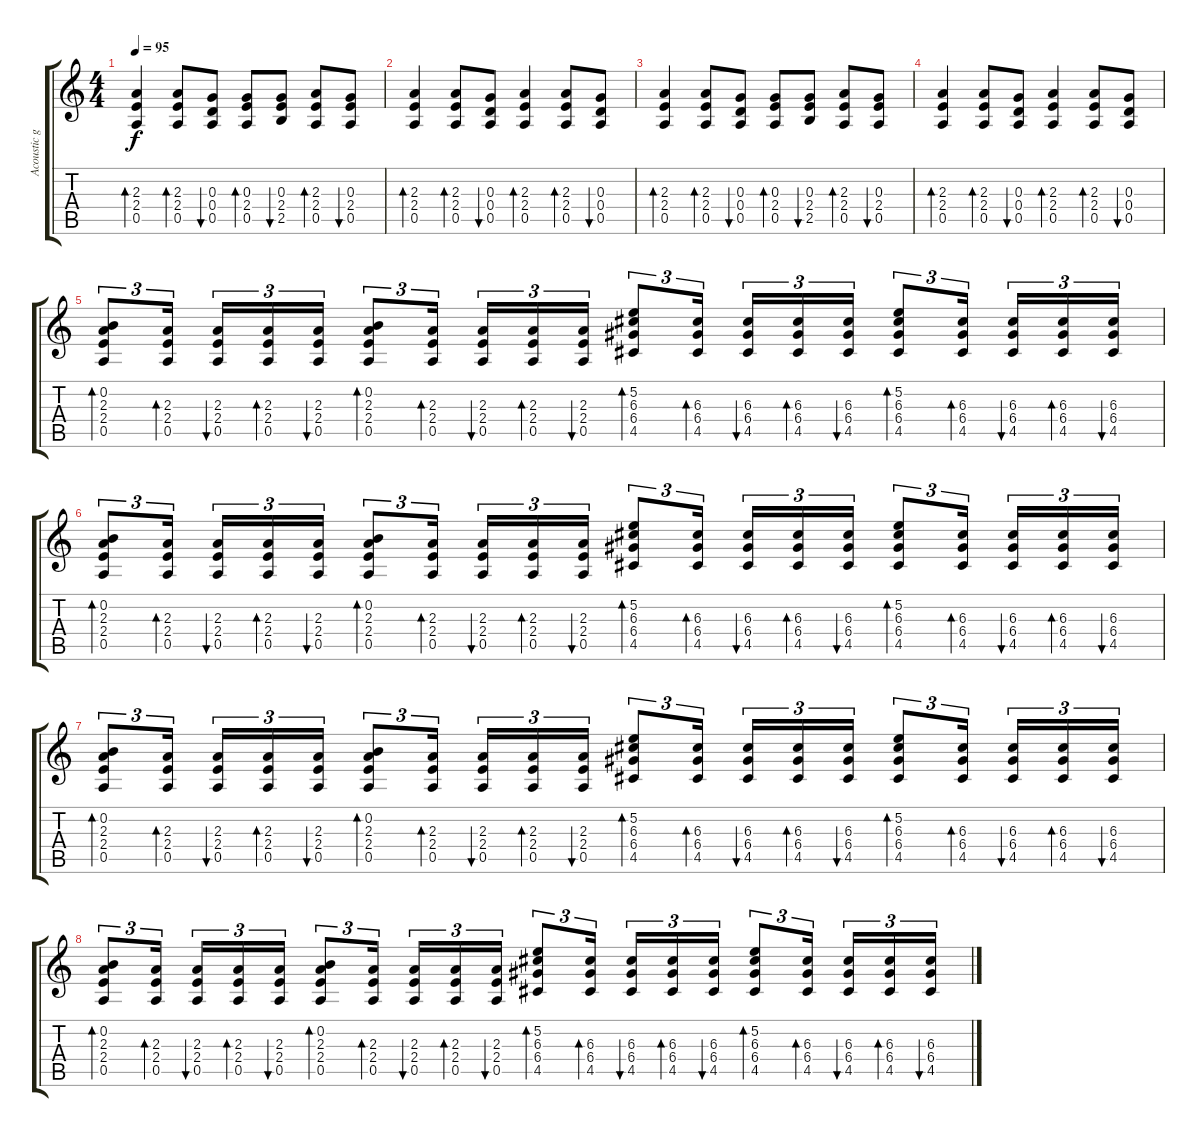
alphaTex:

\track ("Acoustic guitar" "Acoustic g") {instrument acousticguitarsteel}
\staff {score tabs}
\tuning (E4 B3 G3 D3 A2 E2) {hide}
\ts (4 4)
\tempo 95
\clef g2
\ks c
(2.3 2.4 0.5).4{bd 60 dy f} (2.3 2.4 0.5).8{bd 60} (0.3 0.4 0.5).8{bu 60} (0.3 2.4 0.5).8{bd 60} (0.3 2.4 2.5).8{bu 60} (2.3 2.4 0.5).8{bd 60} (0.3 2.4 0.5).8{bu 60} |
(2.3 2.4 0.5).4{bd 60} (2.3 2.4 0.5).8{bd 60} (0.3 0.4 0.5).8{bu 60} (2.3 2.4 0.5).4{bd 60} (2.3 2.4 0.5).8{bd 60} (0.3 0.4 0.5).8{bu 60} |
(2.3 2.4 0.5).4{bd 60} (2.3 2.4 0.5).8{bd 60} (0.3 0.4 0.5).8{bu 60} (0.3 2.4 0.5).8{bd 60} (0.3 2.4 2.5).8{bu 60} (2.3 2.4 0.5).8{bd 60} (0.3 2.4 0.5).8{bu 60} |
(2.3 2.4 0.5).4{bd 60} (2.3 2.4 0.5).8{bd 60} (0.3 0.4 0.5).8{bu 60} (2.3 2.4 0.5).4{bd 60} (2.3 2.4 0.5).8{bd 60} (0.3 0.4 0.5).8{bu 60} |
(0.2 2.3 2.4 0.5).8{tu (3 2) bd 60 volume 14} (2.3 2.4 0.5).16{tu (3 2) bd 60} (2.3 2.4 0.5).16{tu (3 2) bu 60} (2.3 2.4 0.5).16{tu (3 2) bd 60} (2.3 2.4 0.5).16{tu (3 2) bu 60} (0.2 2.3 2.4 0.5).8{tu (3 2) bd 60} (2.3 2.4 0.5).16{tu (3 2) bd 60} (2.3 2.4 0.5).16{tu (3 2) bu 60} (2.3 2.4 0.5).16{tu (3 2) bd 60} (2.3 2.4 0.5).16{tu (3 2) bu 60} (5.2 6.3 6.4 4.5).8{tu (3 2) bd 60} (6.3 6.4 4.5).16{tu (3 2) bd 60} (6.3 6.4 4.5).16{tu (3 2) bu 60} (6.3 6.4 4.5).16{tu (3 2) bd 60} (6.3 6.4 4.5).16{tu (3 2) bu 60} (5.2 6.3 6.4 4.5).8{tu (3 2) bd 60} (6.3 6.4 4.5).16{tu (3 2) bd 60} (6.3 6.4 4.5).16{tu (3 2) bu 60} (6.3 6.4 4.5).16{tu (3 2) bd 60} (6.3 6.4 4.5).16{tu (3 2) bu 60} |
(0.2 2.3 2.4 0.5).8{tu (3 2) bd 60} (2.3 2.4 0.5).16{tu (3 2) bd 60} (2.3 2.4 0.5).16{tu (3 2) bu 60} (2.3 2.4 0.5).16{tu (3 2) bd 60} (2.3 2.4 0.5).16{tu (3 2) bu 60} (0.2 2.3 2.4 0.5).8{tu (3 2) bd 60} (2.3 2.4 0.5).16{tu (3 2) bd 60} (2.3 2.4 0.5).16{tu (3 2) bu 60} (2.3 2.4 0.5).16{tu (3 2) bd 60} (2.3 2.4 0.5).16{tu (3 2) bu 60} (5.2 6.3 6.4 4.5).8{tu (3 2) bd 60} (6.3 6.4 4.5).16{tu (3 2) bd 60} (6.3 6.4 4.5).16{tu (3 2) bu 60} (6.3 6.4 4.5).16{tu (3 2) bd 60} (6.3 6.4 4.5).16{tu (3 2) bu 60} (5.2 6.3 6.4 4.5).8{tu (3 2) bd 60} (6.3 6.4 4.5).16{tu (3 2) bd 60} (6.3 6.4 4.5).16{tu (3 2) bu 60} (6.3 6.4 4.5).16{tu (3 2) bd 60} (6.3 6.4 4.5).16{tu (3 2) bu 60} |
(0.2 2.3 2.4 0.5).8{tu (3 2) bd 60} (2.3 2.4 0.5).16{tu (3 2) bd 60} (2.3 2.4 0.5).16{tu (3 2) bu 60} (2.3 2.4 0.5).16{tu (3 2) bd 60} (2.3 2.4 0.5).16{tu (3 2) bu 60} (0.2 2.3 2.4 0.5).8{tu (3 2) bd 60} (2.3 2.4 0.5).16{tu (3 2) bd 60} (2.3 2.4 0.5).16{tu (3 2) bu 60} (2.3 2.4 0.5).16{tu (3 2) bd 60} (2.3 2.4 0.5).16{tu (3 2) bu 60} (5.2 6.3 6.4 4.5).8{tu (3 2) bd 60} (6.3 6.4 4.5).16{tu (3 2) bd 60} (6.3 6.4 4.5).16{tu (3 2) bu 60} (6.3 6.4 4.5).16{tu (3 2) bd 60} (6.3 6.4 4.5).16{tu (3 2) bu 60} (5.2 6.3 6.4 4.5).8{tu (3 2) bd 60} (6.3 6.4 4.5).16{tu (3 2) bd 60} (6.3 6.4 4.5).16{tu (3 2) bu 60} (6.3 6.4 4.5).16{tu (3 2) bd 60} (6.3 6.4 4.5).16{tu (3 2) bu 60} |
(0.2 2.3 2.4 0.5).8{tu (3 2) bd 60} (2.3 2.4 0.5).16{tu (3 2) bd 60} (2.3 2.4 0.5).16{tu (3 2) bu 60} (2.3 2.4 0.5).16{tu (3 2) bd 60} (2.3 2.4 0.5).16{tu (3 2) bu 60} (0.2 2.3 2.4 0.5).8{tu (3 2) bd 60} (2.3 2.4 0.5).16{tu (3 2) bd 60} (2.3 2.4 0.5).16{tu (3 2) bu 60} (2.3 2.4 0.5).16{tu (3 2) bd 60} (2.3 2.4 0.5).16{tu (3 2) bu 60} (5.2 6.3 6.4 4.5).8{tu (3 2) bd 60} (6.3 6.4 4.5).16{tu (3 2) bd 60} (6.3 6.4 4.5).16{tu (3 2) bu 60} (6.3 6.4 4.5).16{tu (3 2) bd 60} (6.3 6.4 4.5).16{tu (3 2) bu 60} (5.2 6.3 6.4 4.5).8{tu (3 2) bd 60} (6.3 6.4 4.5).16{tu (3 2) bd 60} (6.3 6.4 4.5).16{tu (3 2) bu 60} (6.3 6.4 4.5).16{tu (3 2) bd 60} (6.3 6.4 4.5).16{tu (3 2) bu 60}
